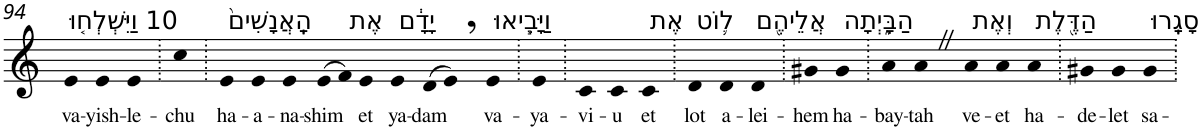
**kern	**text
*part1	*part1
*staff1	*staff1
*I"Piano	*
*I'Pno	*
!!LO:PB:g=z
*clefG2	*
*k[]	*
=94	=94
!LO:TX:a:t=10 וַיִּשְׁלְח֤וּ	!
!	!LO:LY:b
4e	va-
!	!LO:LY:b
4e	-yish-
!	!LO:LY:b
4e	-le-
=95.	=95.
!	!LO:LY:b
4cc	-chu
=96.	=96.
!LO:TX:a:t=הָֽאֲנָשִׁים֙	!
!	!LO:LY:b
4e	ha-
!	!LO:LY:b
4e	-a-
!	!LO:LY:b
4e	-na-
!	!LO:LY:b
(>8e	-shim
8f)	.
!LO:TX:a:t=אֶת	!
!	!LO:LY:b
4e	et
!LO:TX:a:t=יָדָ֔ם	!
!	!LO:LY:b
4e	ya-
!	!LO:LY:b
(>8d	-dam
8e,)	.
!LO:TX:a:t=וַיָּבִ֧יאוּ	!
!	!LO:LY:b
4e	va-
=97.	=97.
!	!LO:LY:b
4e	-ya-
=98.	=98.
!	!LO:LY:b
4c	-vi-
!	!LO:LY:b
4c	-u
!LO:TX:a:t=אֶת	!
!	!LO:LY:b
4c	et
=99.	=99.
!LO:TX:a:t=ל֛וֹט	!
!	!LO:LY:b
4d	lot
!LO:TX:a:t=אֲלֵיהֶ֖ם	!
!	!LO:LY:b
4d	a-
!	!LO:LY:b
4d	-lei-
=100.	=100.
!	!LO:LY:b
4g#X	-hem
!LO:TX:a:t=הַבָּ֑יְתָה	!
!	!LO:LY:b
4g#	ha-
=101.	=101.
!	!LO:LY:b
4a	-bay-
!	!LO:LY:b
4aZ	-tah
!LO:TX:a:t=וְאֶת	!
!	!LO:LY:b
4a	ve-
!	!LO:LY:b
4a	-et
!LO:TX:a:t=הַדֶּ֖לֶת	!
!	!LO:LY:b
4a	ha-
=102.	=102.
!	!LO:LY:b
4g#X	-de-
!	!LO:LY:b
4g#	-let
!LO:TX:a:t=סָגָֽרוּ	!
!	!LO:LY:b
4g#	sa-
=.	=.
*-	*-
